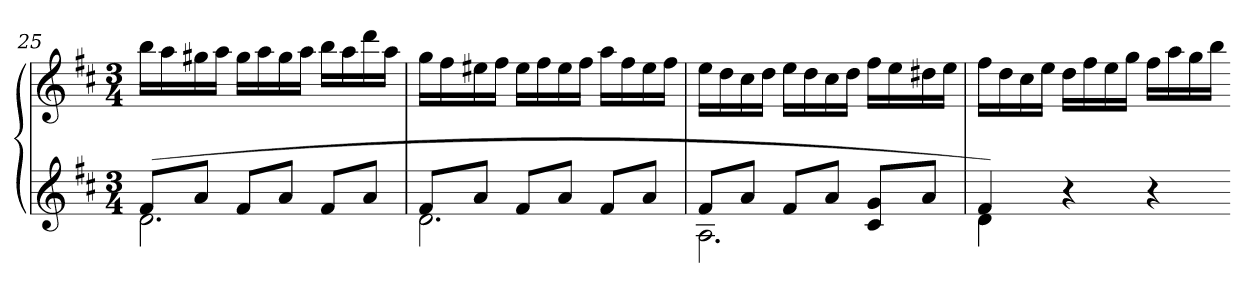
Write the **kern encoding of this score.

**kern	**kern
*part1	*part1
*staff2	*staff1
*clefG2	*clefG2
*k[f#c#]	*k[f#c#]
*M3/4	*M3/4
=25	=25
*^	*
(8f#L	2.d	16bbLL
.	.	16aa
8aJ	.	16gg#X
.	.	16aaJJ
8f#L	.	16gg#LL
.	.	16aa
8aJ	.	16gg#
.	.	16aaJJ
8f#L	.	16bbLL
.	.	16aa
8aJ	.	16ddd
.	.	16aaJJ
=26	=26	=26
8f#L	2.d	16ggLL
.	.	16ff#
8aJ	.	16ee#X
.	.	16ff#JJ
8f#L	.	16ee#LL
.	.	16ff#
8aJ	.	16ee#
.	.	16ff#JJ
8f#L	.	16aaLL
.	.	16ff#
8aJ	.	16ee#
.	.	16ff#JJ
=27	=27	=27
8f#L	2.A	16eeLL
.	.	16dd
8aJ	.	16cc#
.	.	16ddJJ
8f#L	.	16eeLL
.	.	16dd
8aJ	.	16cc#
.	.	16ddJJ
8c# 8gL	.	16ff#LL
.	.	16ee
8aJ	.	16dd#X
.	.	16eeJJ
=28	=28	=28
4f#)	4d	16ff#LL
.	.	16dd
.	.	16cc#
.	.	16eeJJ
4r	2ryy	16ddLL
.	.	16ff#
.	.	16ee
.	.	16ggJJ
4r	.	16ff#LL
.	.	16aa
.	.	16gg
.	.	16bbJJ
*v	*v	*
=-	=-
*-	*-
